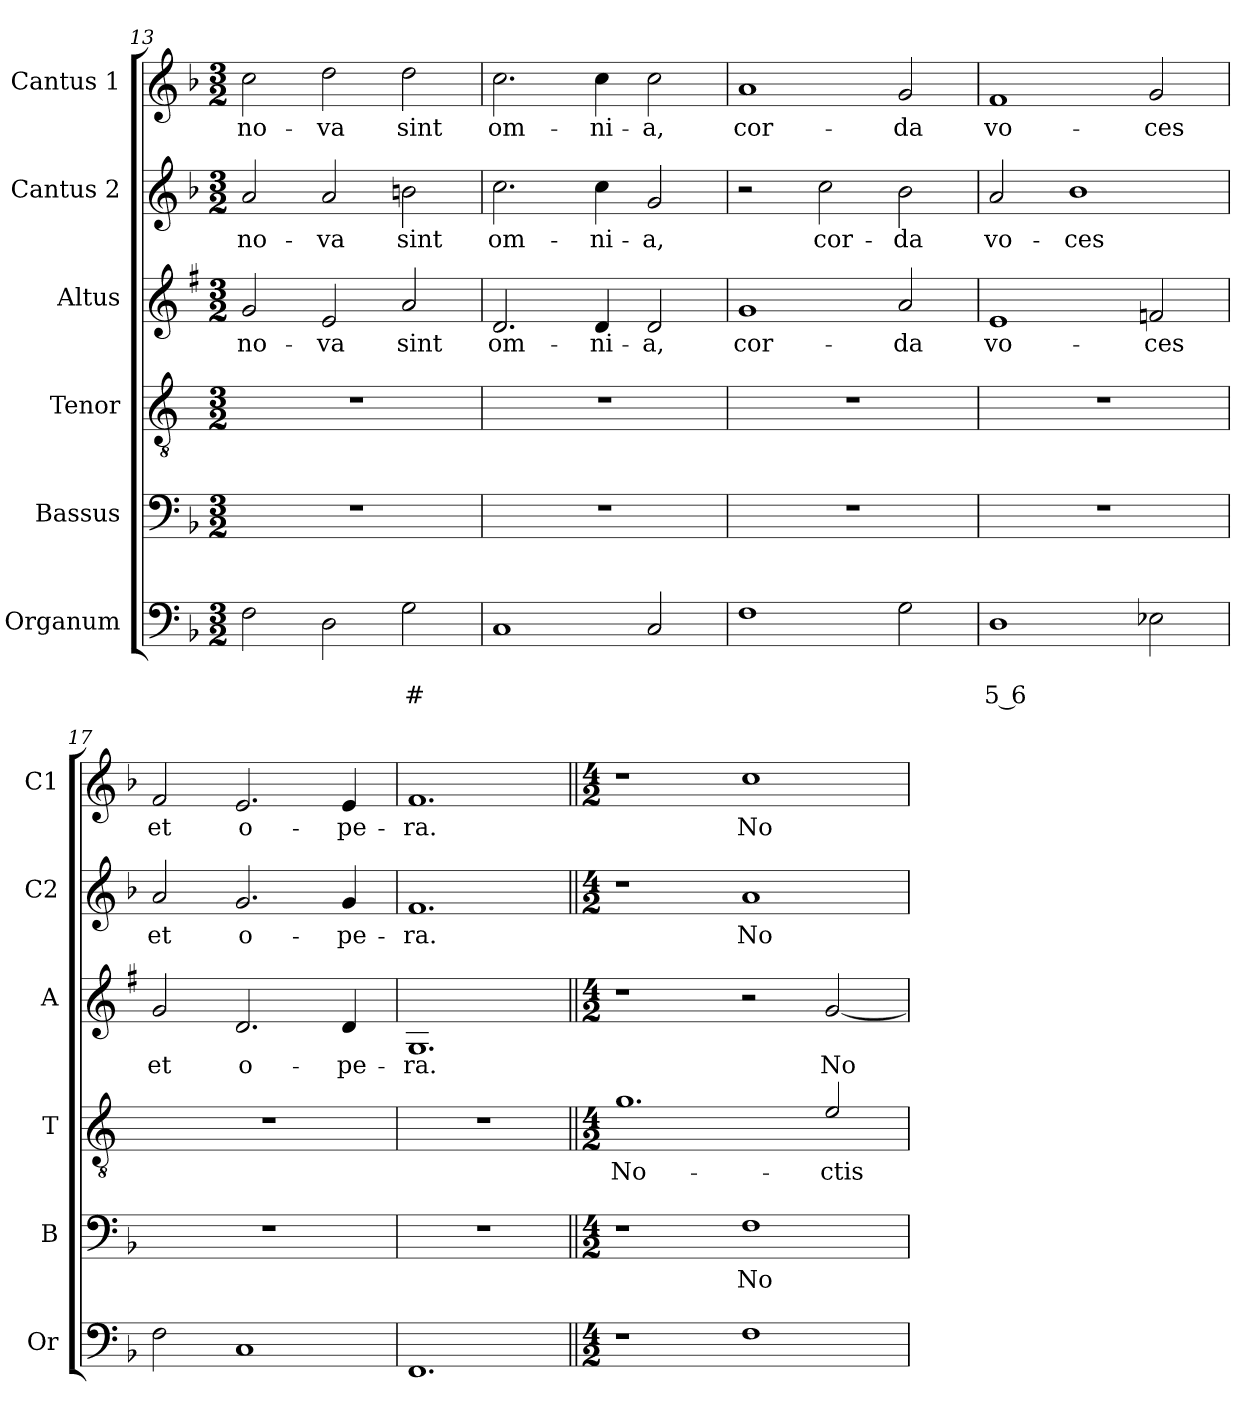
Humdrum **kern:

**kern	**text	**text	**kern	**text	**kern	**text	**kern	**text	**kern	**text	**kern	**text
*part6	*part6	*part6	*part5	*part5	*part4	*part4	*part3	*part3	*part2	*part2	*part1	*part1
*staff6	*staff6	*staff6	*staff5	*staff5	*staff4	*staff4	*staff3	*staff3	*staff2	*staff2	*staff1	*staff1
*I"Organum	*	*	*I"Bassus	*	*I"Tenor	*	*I"Altus	*	*I"Cantus 2	*	*I"Cantus 1	*
*I'Or	*	*	*I'B	*	*I'T	*	*I'A	*	*I'C2	*	*I'C1	*
!!LO:LB:g=z
*clefF4	*	*	*clefF4	*	*clefGv2	*	*clefG2	*	*clefG2	*	*clefG2	*
*	*	*	*	*	*ITrd4c7	*	*ITrd1c2	*	*	*	*	*
*k[b-]	*	*	*k[b-]	*	*k[b-]	*	*k[b-]	*	*k[b-]	*	*k[b-]	*
*F:	*	*	*F:	*	*F:	*	*F:	*	*F:	*	*F:	*
*M3/2	*	*	*M3/2	*	*M3/2	*	*M3/2	*	*M3/2	*	*M3/2	*
=13	=13	=13	=13	=13	=13	=13	=13	=13	=13	=13	=13	=13
!	!	!	!	!	!	!	!	!LO:LY:b	!	!LO:LY:b	!	!LO:LY:b
2F\	.	.	1.r	.	1.r	.	2f/	no-	2a/	no-	2cc\	no-
!	!	!	!	!	!	!	!	!LO:LY:b	!	!LO:LY:b	!	!LO:LY:b
2D\	.	.	.	.	.	.	2d/	-va	2a/	-va	2dd\	-va
!	!	!LO:LY:b	!	!	!	!	!	!LO:LY:b	!	!LO:LY:b	!	!LO:LY:b
2G\	.	#	.	.	.	.	2g/	sint	2bn\	sint	2dd\	sint
=14	=14	=14	=14	=14	=14	=14	=14	=14	=14	=14	=14	=14
!	!	!	!	!	!	!	!	!LO:LY:b	!	!LO:LY:b	!	!LO:LY:b
1C	.	.	1.r	.	1.r	.	2.c/	om-	2.cc\	om-	2.cc\	om-
!	!	!	!	!	!	!	!	!LO:LY:b	!	!LO:LY:b	!	!LO:LY:b
.	.	.	.	.	.	.	4c/	-ni-	4cc\	-ni-	4cc\	-ni-
!	!	!	!	!	!	!	!	!LO:LY:b	!	!LO:LY:b	!	!LO:LY:b
2C/	.	.	.	.	.	.	2c/	-a,	2g/	-a,	2cc\	-a,
=15	=15	=15	=15	=15	=15	=15	=15	=15	=15	=15	=15	=15
!	!	!	!	!	!	!	!	!LO:LY:b	!	!	!	!LO:LY:b
1F	.	.	1.r	.	1.r	.	1f	cor-	2r	.	1a	cor-
!	!	!	!	!	!	!	!	!	!	!LO:LY:b	!	!
.	.	.	.	.	.	.	.	.	2cc\	cor-	.	.
!	!	!	!	!	!	!	!	!LO:LY:b	!	!LO:LY:b	!	!LO:LY:b
2G\	.	.	.	.	.	.	2g/	-da	2b-\	-da	2g/	-da
=16	=16	=16	=16	=16	=16	=16	=16	=16	=16	=16	=16	=16
!	!	!LO:LY:b	!	!	!	!	!	!LO:LY:b	!	!LO:LY:b	!	!LO:LY:b
1D	.	5 6	1.r	.	1.r	.	1d	vo-	2a/	vo-	1f	vo-
!	!	!	!	!	!	!	!	!	!	!LO:LY:b	!	!
.	.	.	.	.	.	.	.	.	1b-	-ces	.	.
!	!	!	!	!	!	!	!	!LO:LY:b	!	!	!	!LO:LY:b
2E-X\	.	.	.	.	.	.	2e-X/	-ces	.	.	2g/	-ces
=17	=17	=17	=17	=17	=17	=17	=17	=17	=17	=17	=17	=17
!	!	!	!	!	!	!	!	!LO:LY:b	!	!LO:LY:b	!	!LO:LY:b
2F\	.	.	1.r	.	1.r	.	2f/	et	2a/	et	2f/	et
!	!	!	!	!	!	!	!	!LO:LY:b	!	!LO:LY:b	!	!LO:LY:b
1C	.	.	.	.	.	.	2.c/	o-	2.g/	o-	2.e/	o-
!	!	!	!	!	!	!	!	!LO:LY:b	!	!LO:LY:b	!	!LO:LY:b
.	.	.	.	.	.	.	4c/	-pe-	4g/	-pe-	4e/	-pe-
=18	=18	=18	=18	=18	=18	=18	=18	=18	=18	=18	=18	=18
!	!	!	!	!	!	!	!	!LO:LY:b	!	!LO:LY:b	!	!LO:LY:b
1.FF	.	.	1.r	.	1.r	.	1.F	-ra.	1.f	-ra.	1.f	-ra.
!!LO:PB:g=z
=19||	=19||	=19||	=19||	=19||	=19||	=19||	=19||	=19||	=19||	=19||	=19||	=19||
*M4/2	*	*	*M4/2	*	*M4/2	*	*M4/2	*	*M4/2	*	*M4/2	*
!	!	!	!	!	!	!LO:LY:b	!	!	!	!	!	!
1r	.	.	1r	.	1.c	No-	1r	.	1r	.	1r	.
!	!	!	!	!LO:LY:b	!	!	!	!	!	!LO:LY:b	!	!LO:LY:b
1F	.	.	1F	No-	.	.	2r	.	1a	No-	1cc	No-
!	!	!	!	!	!	!LO:LY:b	!	!LO:LY:b	!	!	!	!
.	.	.	.	.	2A/	-ctis	[2f/	No-	.	.	.	.
=	=	=	=	=	=	=	=	=	=	=	=	=
*-	*-	*-	*-	*-	*-	*-	*-	*-	*-	*-	*-	*-
